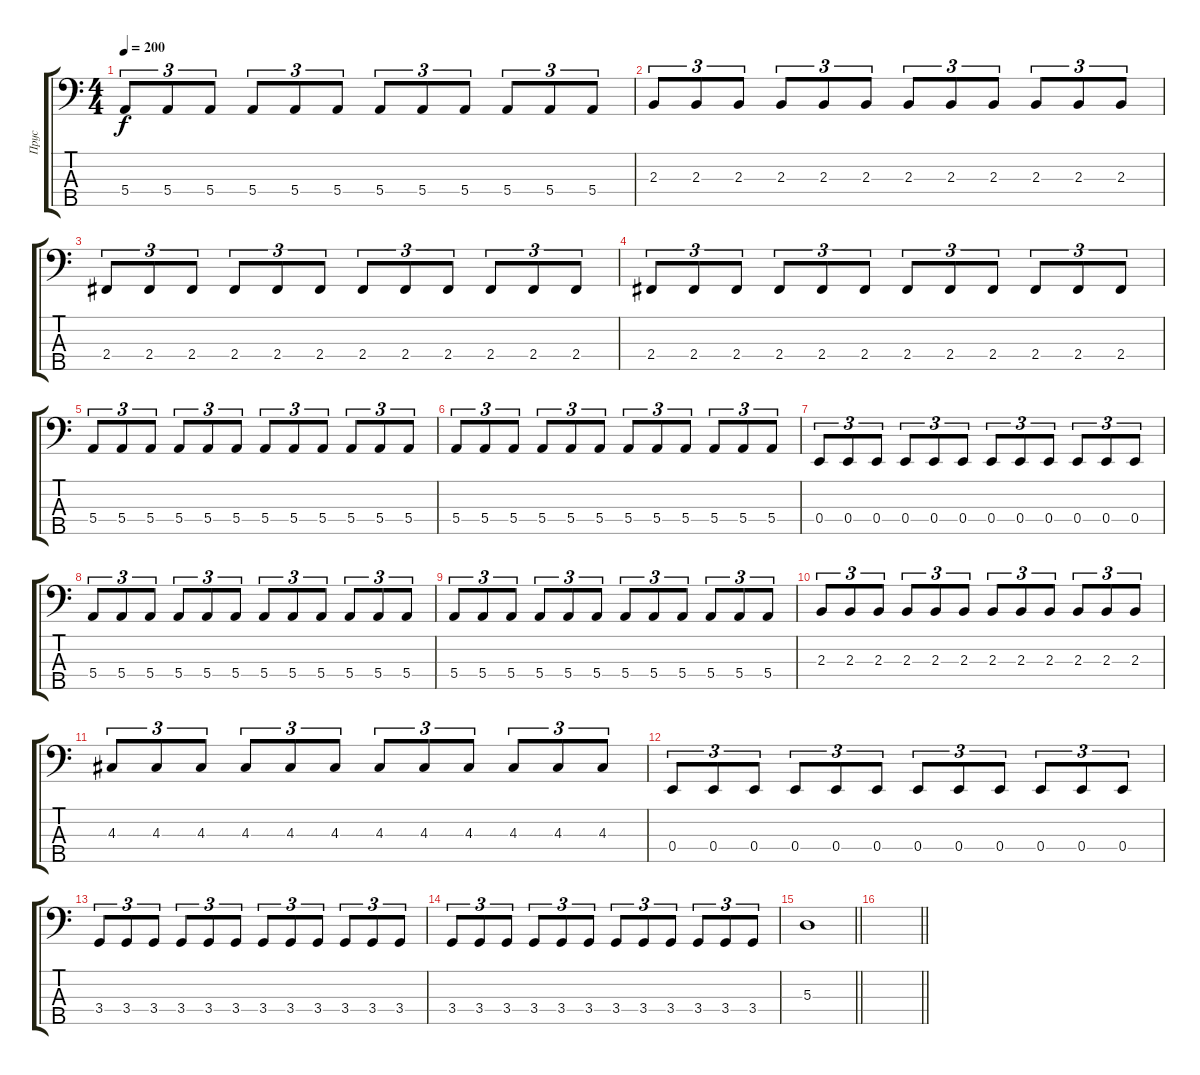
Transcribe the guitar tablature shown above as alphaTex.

\track ("Прус" "Прус") {instrument electricbassfinger}
\staff {score tabs}
\tuning (G2 D2 A1 E1 B0) {hide}
\ts (4 4)
\tempo 200
\clef f4
\ks c
5.4.8{tu (3 2) dy f} 5.4.8{tu (3 2)} 5.4.8{tu (3 2)} 5.4.8{tu (3 2)} 5.4.8{tu (3 2)} 5.4.8{tu (3 2)} 5.4.8{tu (3 2)} 5.4.8{tu (3 2)} 5.4.8{tu (3 2)} 5.4.8{tu (3 2)} 5.4.8{tu (3 2)} 5.4.8{tu (3 2)} |
2.3.8{tu (3 2)} 2.3.8{tu (3 2)} 2.3.8{tu (3 2)} 2.3.8{tu (3 2)} 2.3.8{tu (3 2)} 2.3.8{tu (3 2)} 2.3.8{tu (3 2)} 2.3.8{tu (3 2)} 2.3.8{tu (3 2)} 2.3.8{tu (3 2)} 2.3.8{tu (3 2)} 2.3.8{tu (3 2)} |
2.4.8{tu (3 2)} 2.4.8{tu (3 2)} 2.4.8{tu (3 2)} 2.4.8{tu (3 2)} 2.4.8{tu (3 2)} 2.4.8{tu (3 2)} 2.4.8{tu (3 2)} 2.4.8{tu (3 2)} 2.4.8{tu (3 2)} 2.4.8{tu (3 2)} 2.4.8{tu (3 2)} 2.4.8{tu (3 2)} |
2.4.8{tu (3 2)} 2.4.8{tu (3 2)} 2.4.8{tu (3 2)} 2.4.8{tu (3 2)} 2.4.8{tu (3 2)} 2.4.8{tu (3 2)} 2.4.8{tu (3 2)} 2.4.8{tu (3 2)} 2.4.8{tu (3 2)} 2.4.8{tu (3 2)} 2.4.8{tu (3 2)} 2.4.8{tu (3 2)} |
5.4.8{tu (3 2)} 5.4.8{tu (3 2)} 5.4.8{tu (3 2)} 5.4.8{tu (3 2)} 5.4.8{tu (3 2)} 5.4.8{tu (3 2)} 5.4.8{tu (3 2)} 5.4.8{tu (3 2)} 5.4.8{tu (3 2)} 5.4.8{tu (3 2)} 5.4.8{tu (3 2)} 5.4.8{tu (3 2)} |
5.4.8{tu (3 2)} 5.4.8{tu (3 2)} 5.4.8{tu (3 2)} 5.4.8{tu (3 2)} 5.4.8{tu (3 2)} 5.4.8{tu (3 2)} 5.4.8{tu (3 2)} 5.4.8{tu (3 2)} 5.4.8{tu (3 2)} 5.4.8{tu (3 2)} 5.4.8{tu (3 2)} 5.4.8{tu (3 2)} |
0.4.8{tu (3 2)} 0.4.8{tu (3 2)} 0.4.8{tu (3 2)} 0.4.8{tu (3 2)} 0.4.8{tu (3 2)} 0.4.8{tu (3 2)} 0.4.8{tu (3 2)} 0.4.8{tu (3 2)} 0.4.8{tu (3 2)} 0.4.8{tu (3 2)} 0.4.8{tu (3 2)} 0.4.8{tu (3 2)} |
5.4.8{tu (3 2)} 5.4.8{tu (3 2)} 5.4.8{tu (3 2)} 5.4.8{tu (3 2)} 5.4.8{tu (3 2)} 5.4.8{tu (3 2)} 5.4.8{tu (3 2)} 5.4.8{tu (3 2)} 5.4.8{tu (3 2)} 5.4.8{tu (3 2)} 5.4.8{tu (3 2)} 5.4.8{tu (3 2)} |
5.4.8{tu (3 2)} 5.4.8{tu (3 2)} 5.4.8{tu (3 2)} 5.4.8{tu (3 2)} 5.4.8{tu (3 2)} 5.4.8{tu (3 2)} 5.4.8{tu (3 2)} 5.4.8{tu (3 2)} 5.4.8{tu (3 2)} 5.4.8{tu (3 2)} 5.4.8{tu (3 2)} 5.4.8{tu (3 2)} |
2.3.8{tu (3 2)} 2.3.8{tu (3 2)} 2.3.8{tu (3 2)} 2.3.8{tu (3 2)} 2.3.8{tu (3 2)} 2.3.8{tu (3 2)} 2.3.8{tu (3 2)} 2.3.8{tu (3 2)} 2.3.8{tu (3 2)} 2.3.8{tu (3 2)} 2.3.8{tu (3 2)} 2.3.8{tu (3 2)} |
4.3.8{tu (3 2)} 4.3.8{tu (3 2)} 4.3.8{tu (3 2)} 4.3.8{tu (3 2)} 4.3.8{tu (3 2)} 4.3.8{tu (3 2)} 4.3.8{tu (3 2)} 4.3.8{tu (3 2)} 4.3.8{tu (3 2)} 4.3.8{tu (3 2)} 4.3.8{tu (3 2)} 4.3.8{tu (3 2)} |
0.4.8{tu (3 2)} 0.4.8{tu (3 2)} 0.4.8{tu (3 2)} 0.4.8{tu (3 2)} 0.4.8{tu (3 2)} 0.4.8{tu (3 2)} 0.4.8{tu (3 2)} 0.4.8{tu (3 2)} 0.4.8{tu (3 2)} 0.4.8{tu (3 2)} 0.4.8{tu (3 2)} 0.4.8{tu (3 2)} |
3.4.8{tu (3 2)} 3.4.8{tu (3 2)} 3.4.8{tu (3 2)} 3.4.8{tu (3 2)} 3.4.8{tu (3 2)} 3.4.8{tu (3 2)} 3.4.8{tu (3 2)} 3.4.8{tu (3 2)} 3.4.8{tu (3 2)} 3.4.8{tu (3 2)} 3.4.8{tu (3 2)} 3.4.8{tu (3 2)} |
3.4.8{tu (3 2)} 3.4.8{tu (3 2)} 3.4.8{tu (3 2)} 3.4.8{tu (3 2)} 3.4.8{tu (3 2)} 3.4.8{tu (3 2)} 3.4.8{tu (3 2)} 3.4.8{tu (3 2)} 3.4.8{tu (3 2)} 3.4.8{tu (3 2)} 3.4.8{tu (3 2)} 3.4.8{tu (3 2)} |
\barLineRight lightlight
5.3.1 |
\section ("" "")
\barLineRight lightlight
